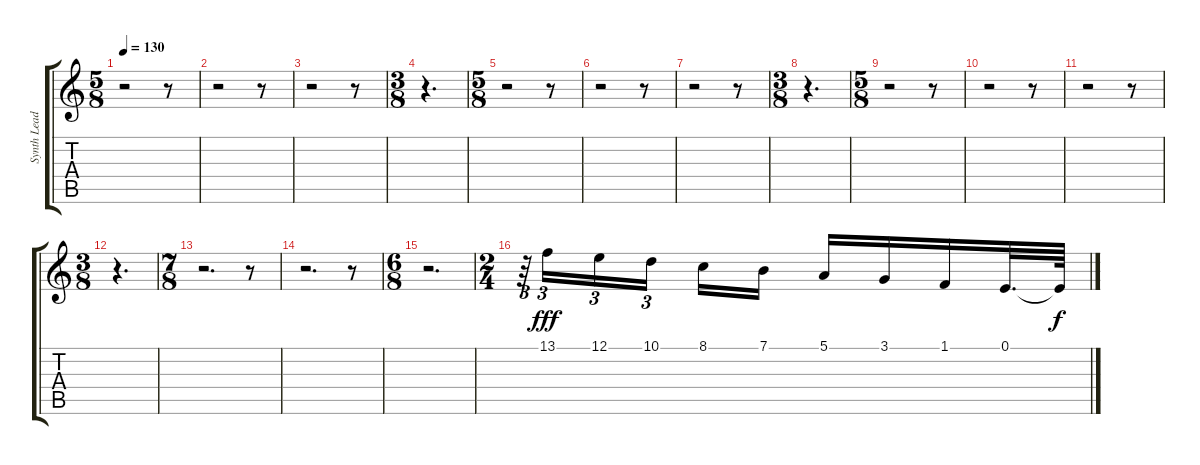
\track ("Synth Lead" "Synth Lead") {instrument lead2sawtooth}
\staff {score tabs}
\tuning (E4 B3 G3 D3 A2 E2) {hide}
\ts (5 8)
\tempo 130
\clef g2
\ks c
r.2{dy f} r.8 |
r.2 r.8 |
r.2 r.8 |
\ts (3 8)
r.4{d} |
\ts (5 8)
r.2 r.8 |
r.2 r.8 |
r.2 r.8 |
\ts (3 8)
r.4{d} |
\ts (5 8)
r.2 r.8 |
r.2 r.8 |
r.2 r.8 |
\ts (3 8)
r.4{d} |
\ts (7 8)
r.2{d} r.8 |
r.2{d} r.8 |
\ts (6 8)
r.2{d} |
\ts (2 4)
r.64{tu (3 2)} 13.1.16{tu (3 2) dy fff} 12.1.16{tu (3 2)} 10.1.16{tu (3 2) beam splitsecondary} 8.1.16 7.1.16 5.1.16 3.1.16 1.1.16 0.1.32{d} 0.1{t}.64{dy f}
